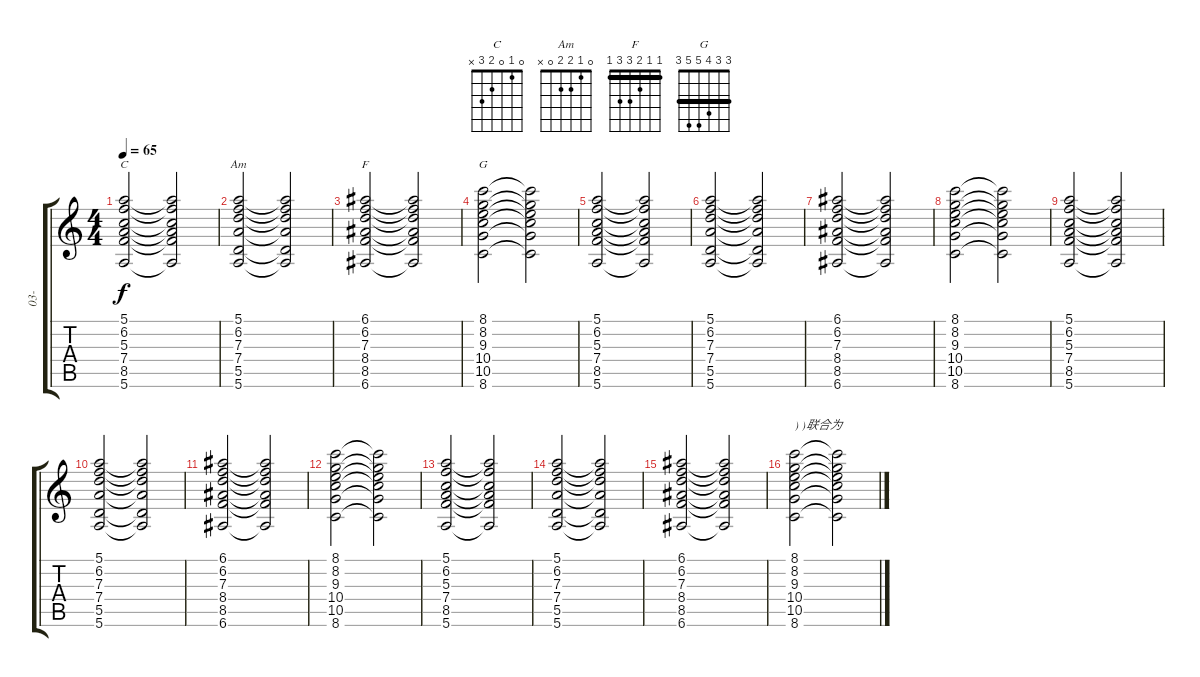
\track ("03-" "03-") {instrument electricbassfinger}
\staff {score tabs}
\tuning (E4 B3 G3 D3 A2 E2) {hide}
\chord ("C" 0 1 0 2 3 x)
\chord ("Am" 0 1 2 2 0 x)
\chord ("F" 1 1 2 3 3 1) {barre 1}
\chord ("G" 3 3 4 5 5 3) {barre 3}
\ts (4 4)
\tempo 65
\clef g2
\ks c
(5.1 6.2 5.3 7.4 8.5 5.6).2{ch "C" dy f} (5.1{t} 6.2{t} 5.3{t} 7.4{t} 8.5{t} 5.6{t}).2 |
(5.1 6.2 7.3 7.4 5.5 5.6).2{ch "Am"} (5.1{t} 6.2{t} 7.3{t} 7.4{t} 5.5{t} 5.6{t}).2 |
(6.1 6.2 7.3 8.4 8.5 6.6).2{ch "F"} (6.1{t} 6.2{t} 7.3{t} 8.4{t} 8.5{t} 6.6{t}).2 |
(8.1 8.2 9.3 10.4 10.5 8.6).2{ch "G"} (8.1{t} 8.2{t} 9.3{t} 10.4{t} 10.5{t} 8.6{t}).2 |
(5.1 6.2 5.3 7.4 8.5 5.6).2 (5.1{t} 6.2{t} 5.3{t} 7.4{t} 8.5{t} 5.6{t}).2 |
(5.1 6.2 7.3 7.4 5.5 5.6).2 (5.1{t} 6.2{t} 7.3{t} 7.4{t} 5.5{t} 5.6{t}).2 |
(6.1 6.2 7.3 8.4 8.5 6.6).2 (6.1{t} 6.2{t} 7.3{t} 8.4{t} 8.5{t} 6.6{t}).2 |
(8.1 8.2 9.3 10.4 10.5 8.6).2 (8.1{t} 8.2{t} 9.3{t} 10.4{t} 10.5{t} 8.6{t}).2 |
(5.1 6.2 5.3 7.4 8.5 5.6).2 (5.1{t} 6.2{t} 5.3{t} 7.4{t} 8.5{t} 5.6{t}).2 |
(5.1 6.2 7.3 7.4 5.5 5.6).2 (5.1{t} 6.2{t} 7.3{t} 7.4{t} 5.5{t} 5.6{t}).2 |
(6.1 6.2 7.3 8.4 8.5 6.6).2 (6.1{t} 6.2{t} 7.3{t} 8.4{t} 8.5{t} 6.6{t}).2 |
(8.1 8.2 9.3 10.4 10.5 8.6).2 (8.1{t} 8.2{t} 9.3{t} 10.4{t} 10.5{t} 8.6{t}).2 |
(5.1 6.2 5.3 7.4 8.5 5.6).2 (5.1{t} 6.2{t} 5.3{t} 7.4{t} 8.5{t} 5.6{t}).2 |
(5.1 6.2 7.3 7.4 5.5 5.6).2 (5.1{t} 6.2{t} 7.3{t} 7.4{t} 5.5{t} 5.6{t}).2 |
(6.1 6.2 7.3 8.4 8.5 6.6).2 (6.1{t} 6.2{t} 7.3{t} 8.4{t} 8.5{t} 6.6{t}).2 |
(8.1 8.2 9.3 10.4 10.5 8.6).2{txt ") )联合为"} (8.1{t} 8.2{t} 9.3{t} 10.4{t} 10.5{t} 8.6{t}).2
